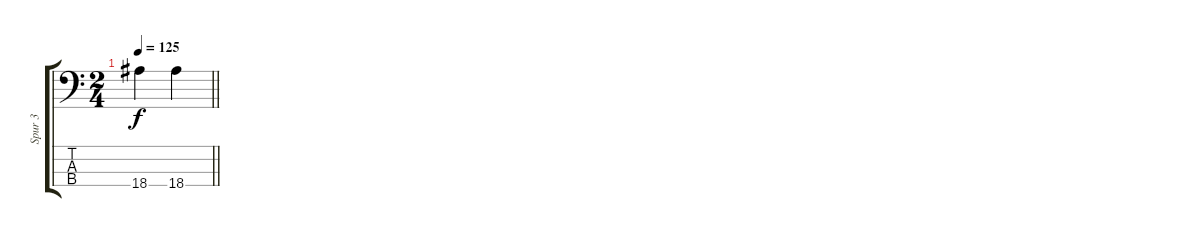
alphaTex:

\track ("Spur 3" "Spur 3") {instrument electricbassfinger}
\staff {score tabs}
\tuning (G2 D2 A1 E1) {hide}
\ts (2 4)
\tempo 125
\clef f4
\barLineRight lightlight
\ks c
18.4.4{dy f} 18.4.4
